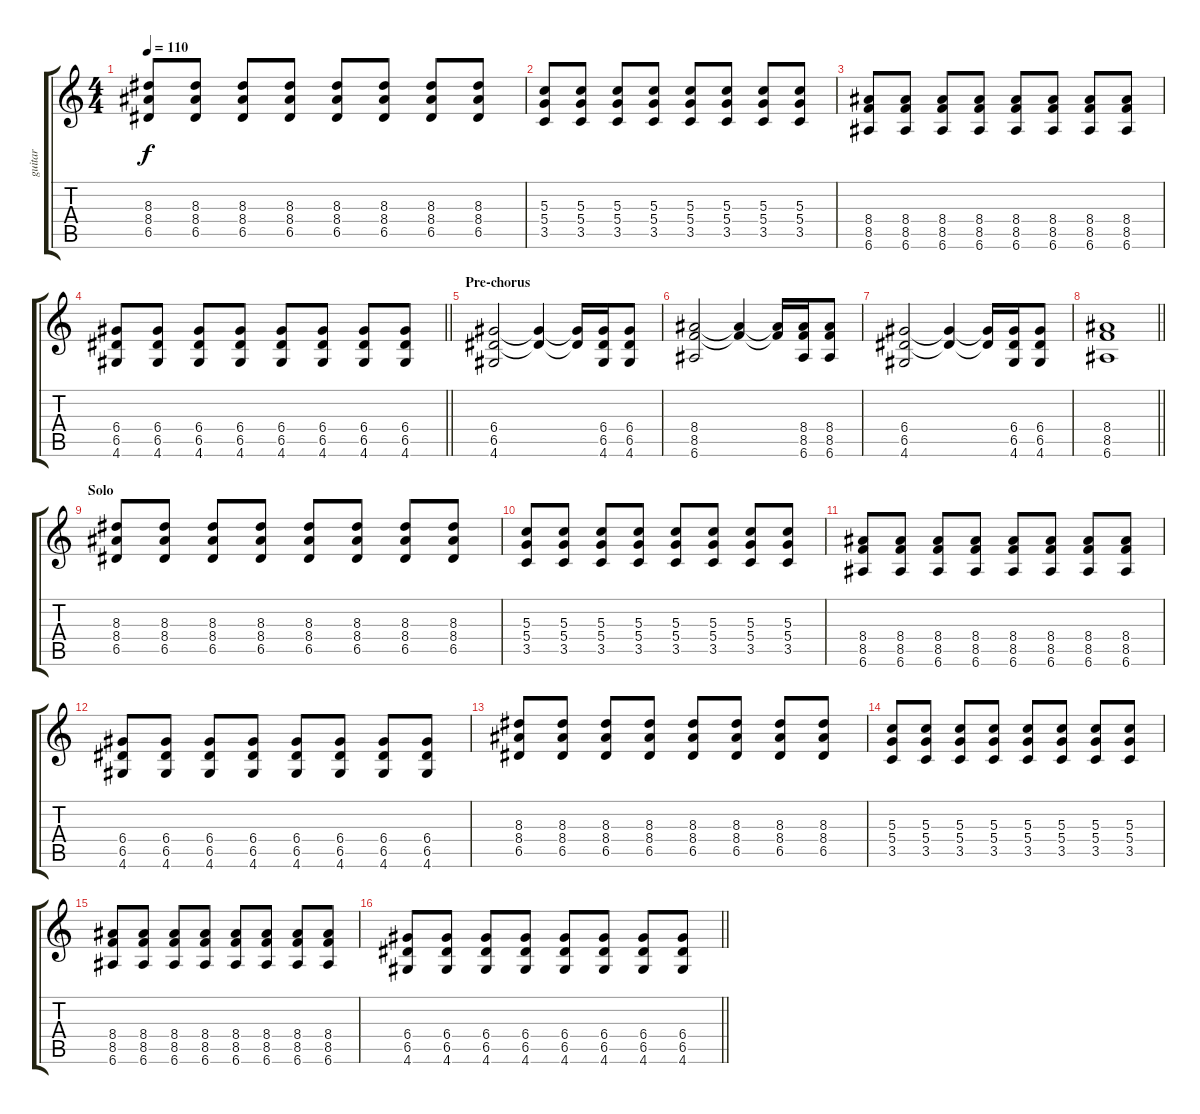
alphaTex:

\track ("guitar" "guitar") {instrument electricguitarclean}
\staff {score tabs}
\tuning (E4 B3 G3 D3 A2 E2) {hide}
\ts (4 4)
\tempo 110
\clef g2
\ks c
(8.3 8.4 6.5).8{dy f instrument distortionguitar} (8.3 8.4 6.5).8{instrument distortionguitar} (8.3 8.4 6.5).8{instrument distortionguitar} (8.3 8.4 6.5).8{instrument distortionguitar} (8.3 8.4 6.5).8{instrument distortionguitar} (8.3 8.4 6.5).8{instrument distortionguitar} (8.3 8.4 6.5).8{instrument distortionguitar} (8.3 8.4 6.5).8{instrument distortionguitar} |
(5.3 5.4 3.5).8{instrument distortionguitar} (5.3 5.4 3.5).8{instrument distortionguitar} (5.3 5.4 3.5).8{instrument distortionguitar} (5.3 5.4 3.5).8{instrument distortionguitar} (5.3 5.4 3.5).8{instrument distortionguitar} (5.3 5.4 3.5).8{instrument distortionguitar} (5.3 5.4 3.5).8{instrument distortionguitar} (5.3 5.4 3.5).8{instrument distortionguitar} |
(8.4 8.5 6.6).8{instrument distortionguitar} (8.4 8.5 6.6).8{instrument distortionguitar} (8.4 8.5 6.6).8{instrument distortionguitar} (8.4 8.5 6.6).8{instrument distortionguitar} (8.4 8.5 6.6).8{instrument distortionguitar} (8.4 8.5 6.6).8{instrument distortionguitar} (8.4 8.5 6.6).8{instrument distortionguitar} (8.4 8.5 6.6).8{instrument distortionguitar} |
\barLineRight lightlight
(6.4 6.5 4.6).8{instrument distortionguitar} (6.4 6.5 4.6).8{instrument distortionguitar} (6.4 6.5 4.6).8{instrument distortionguitar} (6.4 6.5 4.6).8{instrument distortionguitar} (6.4 6.5 4.6).8{instrument distortionguitar} (6.4 6.5 4.6).8{instrument distortionguitar} (6.4 6.5 4.6).8{instrument distortionguitar} (6.4 6.5 4.6).8{instrument distortionguitar} |
\section ("" "Pre-chorus")
(6.4 6.5 4.6).2 (6.4{t} 6.5{t}).4 (6.4{t} 6.5{t}).16 (6.4 6.5 4.6).16 (6.4 6.5 4.6).8 |
(8.4 8.5 6.6).2 (8.4{t} 8.5{t}).4 (8.4{t} 8.5{t}).16 (8.4 8.5 6.6).16 (8.4 8.5 6.6).8 |
(6.4 6.5 4.6).2 (6.4{t} 6.5{t}).4 (6.4{t} 6.5{t}).16 (6.4 6.5 4.6).16 (6.4 6.5 4.6).8 |
\barLineRight lightlight
(8.4 8.5 6.6).1 |
\section ("" "Solo")
(8.3 8.4 6.5).8{instrument distortionguitar} (8.3 8.4 6.5).8{instrument distortionguitar} (8.3 8.4 6.5).8{instrument distortionguitar} (8.3 8.4 6.5).8{instrument distortionguitar} (8.3 8.4 6.5).8{instrument distortionguitar} (8.3 8.4 6.5).8{instrument distortionguitar} (8.3 8.4 6.5).8{instrument distortionguitar} (8.3 8.4 6.5).8{instrument distortionguitar} |
(5.3 5.4 3.5).8{instrument distortionguitar} (5.3 5.4 3.5).8{instrument distortionguitar} (5.3 5.4 3.5).8{instrument distortionguitar} (5.3 5.4 3.5).8{instrument distortionguitar} (5.3 5.4 3.5).8{instrument distortionguitar} (5.3 5.4 3.5).8{instrument distortionguitar} (5.3 5.4 3.5).8{instrument distortionguitar} (5.3 5.4 3.5).8{instrument distortionguitar} |
(8.4 8.5 6.6).8{instrument distortionguitar} (8.4 8.5 6.6).8{instrument distortionguitar} (8.4 8.5 6.6).8{instrument distortionguitar} (8.4 8.5 6.6).8{instrument distortionguitar} (8.4 8.5 6.6).8{instrument distortionguitar} (8.4 8.5 6.6).8{instrument distortionguitar} (8.4 8.5 6.6).8{instrument distortionguitar} (8.4 8.5 6.6).8{instrument distortionguitar} |
(6.4 6.5 4.6).8{instrument distortionguitar} (6.4 6.5 4.6).8{instrument distortionguitar} (6.4 6.5 4.6).8{instrument distortionguitar} (6.4 6.5 4.6).8{instrument distortionguitar} (6.4 6.5 4.6).8{instrument distortionguitar} (6.4 6.5 4.6).8{instrument distortionguitar} (6.4 6.5 4.6).8{instrument distortionguitar} (6.4 6.5 4.6).8{instrument distortionguitar} |
(8.3 8.4 6.5).8{instrument distortionguitar} (8.3 8.4 6.5).8{instrument distortionguitar} (8.3 8.4 6.5).8{instrument distortionguitar} (8.3 8.4 6.5).8{instrument distortionguitar} (8.3 8.4 6.5).8{instrument distortionguitar} (8.3 8.4 6.5).8{instrument distortionguitar} (8.3 8.4 6.5).8{instrument distortionguitar} (8.3 8.4 6.5).8{instrument distortionguitar} |
(5.3 5.4 3.5).8{instrument distortionguitar} (5.3 5.4 3.5).8{instrument distortionguitar} (5.3 5.4 3.5).8{instrument distortionguitar} (5.3 5.4 3.5).8{instrument distortionguitar} (5.3 5.4 3.5).8{instrument distortionguitar} (5.3 5.4 3.5).8{instrument distortionguitar} (5.3 5.4 3.5).8{instrument distortionguitar} (5.3 5.4 3.5).8{instrument distortionguitar} |
(8.4 8.5 6.6).8{instrument distortionguitar} (8.4 8.5 6.6).8{instrument distortionguitar} (8.4 8.5 6.6).8{instrument distortionguitar} (8.4 8.5 6.6).8{instrument distortionguitar} (8.4 8.5 6.6).8{instrument distortionguitar} (8.4 8.5 6.6).8{instrument distortionguitar} (8.4 8.5 6.6).8{instrument distortionguitar} (8.4 8.5 6.6).8{instrument distortionguitar} |
\barLineRight lightlight
(6.4 6.5 4.6).8{instrument distortionguitar} (6.4 6.5 4.6).8{instrument distortionguitar} (6.4 6.5 4.6).8{instrument distortionguitar} (6.4 6.5 4.6).8{instrument distortionguitar} (6.4 6.5 4.6).8{instrument distortionguitar} (6.4 6.5 4.6).8{instrument distortionguitar} (6.4 6.5 4.6).8{instrument distortionguitar} (6.4 6.5 4.6).8{instrument distortionguitar}
